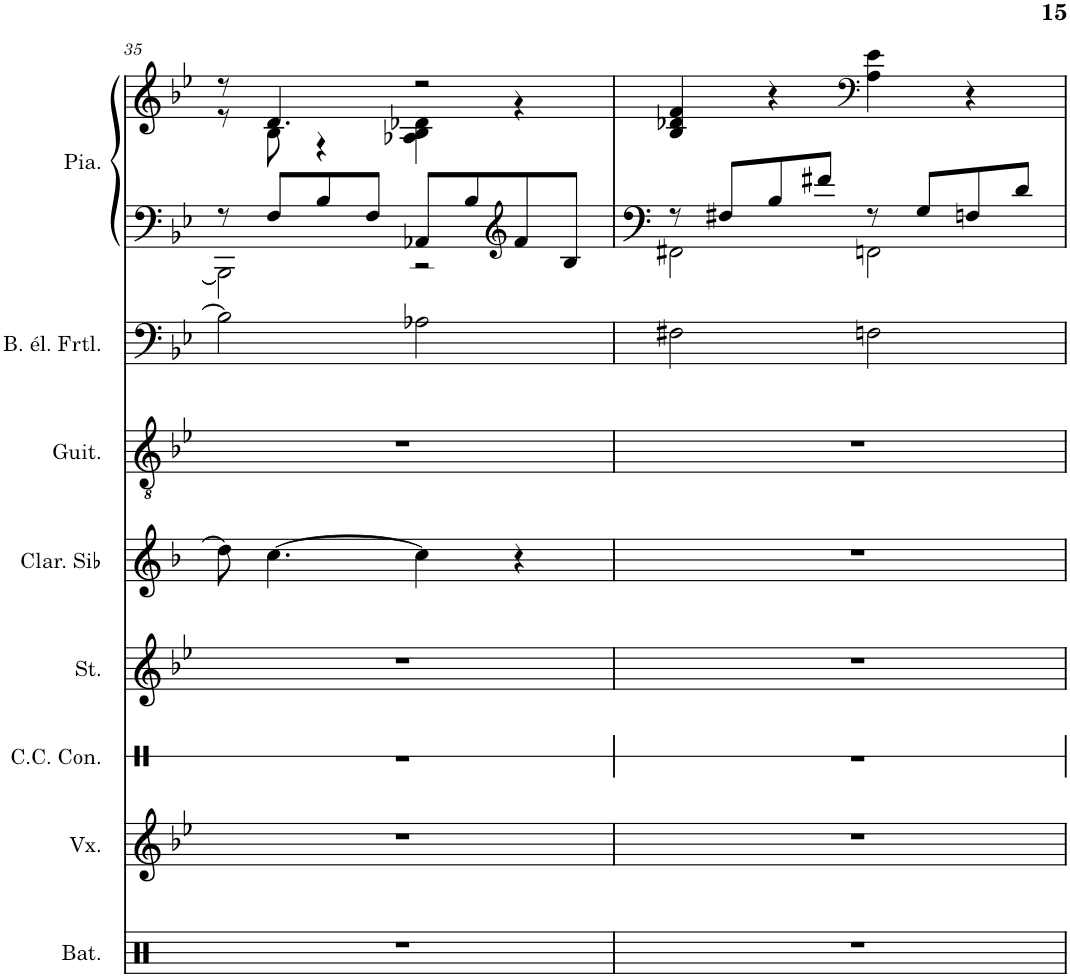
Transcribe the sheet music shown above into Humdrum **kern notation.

**kern	**kern	**kern	**kern	**kern	**kern	**kern	**kern	**kern
*part8	*part7	*part6	*part5	*part4	*part3	*part2	*part1	*part1
*staff9	*staff8	*staff7	*staff6	*staff5	*staff4	*staff3	*staff2	*staff1
*I"Batterie, Drums	*I"Voix, Synth Choir	*I"Caisse claire de concert, Guitar Fret Noise	*I"Cordes, String Ensemble 2	*I"Clarinette en Sib	*I"Guitare acoustique, Acoustic Guitar (steel)	*I"Basse électrique fretless, Fretless Bass	*I"Piano, Acoustic Grand Piano	*
*I'Bat.	*I'Vx.	*I'C.C. Con.	*I'St.	*I'Clar. Sib	*I'Guit.	*I'B. él. Frtl.	*I'Pia.	*
!!LO:PB:g=z
*clefX	*clefG2	*clefX	*clefG2	*clefG2	*clefGv2	*clefF4	*clefG2	*clefG2
*	*	*	*	*Trd1c2	*	*Trd7c12	*	*
*k[]	*k[b-e-]	*k[b-e-]	*k[b-e-]	*k[b-]	*k[b-e-]	*k[b-e-]	*k[b-e-]	*k[b-e-]
*M4/4	*M4/4	*M4/4	*M4/4	*M4/4	*M4/4	*M4/4	*M4/4	*M4/4
=35	=35	=35	=35	=35	=35	=35	=35	=35
*	*	*	*	*	*	*	*^	*^
1r	1r	1r	1r	8dd\]	1r	2B-\]	8r	2BBB-\]	8r	8r
.	.	.	.	[4.cc\	.	.	8F/L	.	4.d/	8B-\
.	.	.	.	.	.	.	8B-/	.	.	4r
.	.	.	.	.	.	.	8F/J	.	.	.
.	.	.	.	4cc\]	.	2A-X\	8AA-X/L	2r	2r	4A-X\ 4B-\ 4d-X\
.	.	.	.	.	.	.	8B-/	.	.	.
*	*	*	*	*	*	*	*clefG2	*	*	*
.	.	.	.	4r	.	.	8f/	.	.	4r
.	.	.	.	.	.	.	8B-/J	.	.	.
*	*	*	*	*	*	*	*	*	*v	*v
=36	=36	=36	=36	=36	=36	=36	=36	=36	=36
1r	1r	1r	1r	1r	1r	2F#X\	8r	2FF#X\	4B-/ 4d-X/ 4f/
.	.	.	.	.	.	.	8F#X/L	.	.
.	.	.	.	.	.	.	8B-/	.	4r
.	.	.	.	.	.	.	8f#X/J	.	.
*	*	*	*	*	*	*	*	*	*clefF4
.	.	.	.	.	.	2Fn\	8r	2FFn\	4A\ 4e-\
.	.	.	.	.	.	.	8G/L	.	.
.	.	.	.	.	.	.	8Fn/	.	4r
.	.	.	.	.	.	.	8d/J	.	.
*	*	*	*	*	*	*	*v	*v	*
=	=	=	=	=	=	=	=	=
*-	*-	*-	*-	*-	*-	*-	*-	*-
